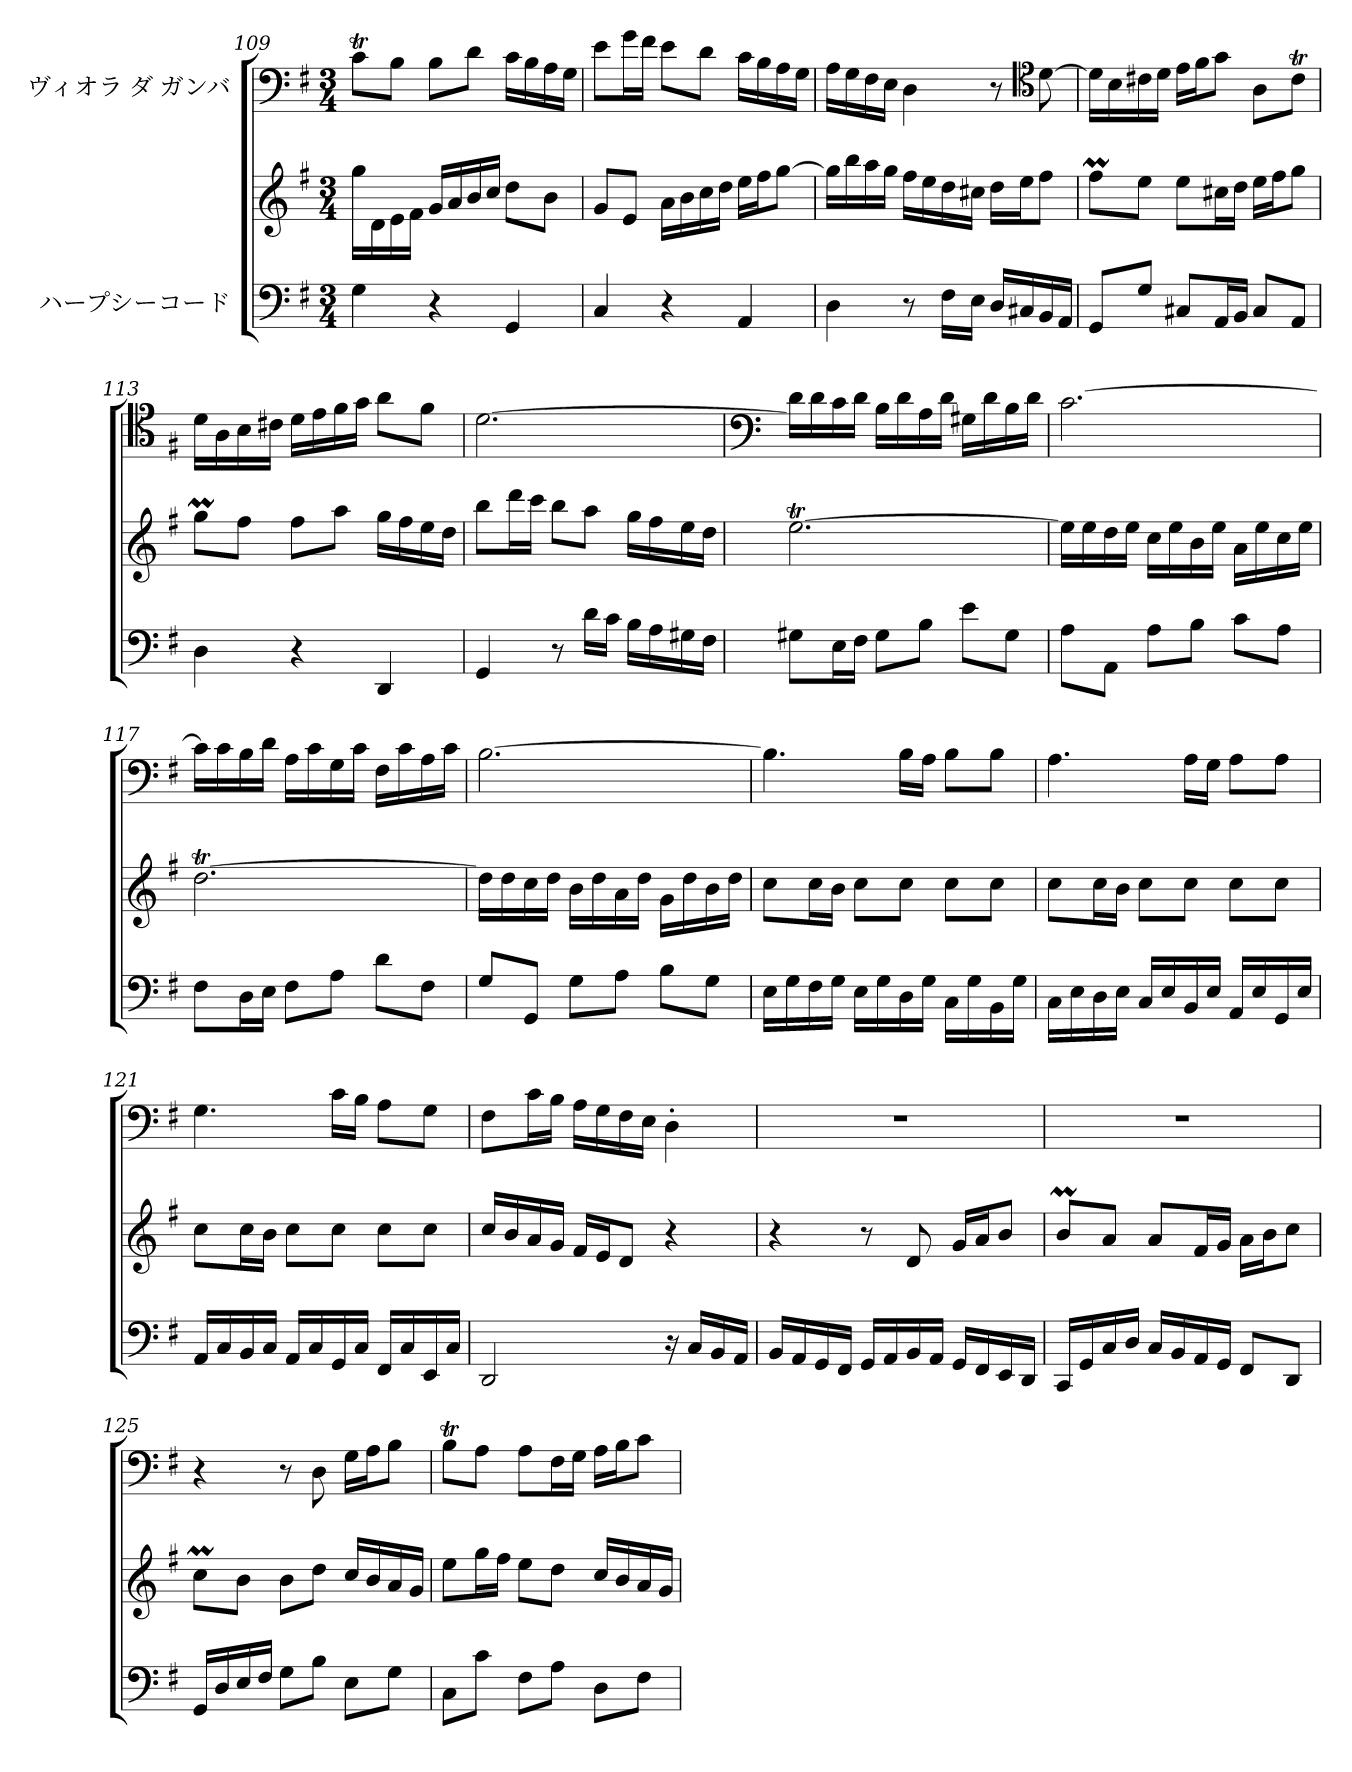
**kern	**kern	**kern
*part2	*part2	*part1
*staff3	*staff2	*staff1
*I"ハープシーコード	*	*I"ヴィオラ ダ ガンバ
*clefF4	*clefG2	*clefF4
*k[f#]	*k[f#]	*k[f#]
*M3/4	*M3/4	*M3/4
=109	=109	=109
4G\	16gg\LL	8cT\L
.	16d\	.
.	16e\	8B\J
.	16f#\JJ	.
4r	16g/LL	8B\L
.	16a/	.
.	16b/	8d\J
.	16cc/JJ	.
4GG/	8dd\L	16c\LL
.	.	16B\
.	8b\J	16A\
.	.	16G\JJ
!!LO:LB:g=z
=110	=110	=110
4C/	8g/L	8e\L
.	8e/J	16g\L
.	.	16f#\JJ
4r	16a\LL	8e\L
.	16b\	.
.	16cc\	8d\J
.	16dd\JJ	.
4AA/	16ee\LL	16c\LL
.	16ff#\J	16B\
.	[8gg\J	16A\
.	.	16G\JJ
=111	=111	=111
4D\	16gg\LL]	16A\LL
.	16bb\	16G\
.	16aa\	16F#\
.	16gg\JJ	16E\JJ
8r	16ff#\LL	4D\
.	16ee\	.
16F#\LL	16dd\	.
16E\JJ	16cc#X\JJ	.
16D/LL	16dd\LL	8r
16C#X/	16ee\J	.
*	*	*clefC4
16BB/	8ff#\J	[8d\
16AA/JJ	.	.
=112	=112	=112
8GG/L	8ff#m\L	16d\LL]
.	.	16B\
8G/J	8ee\J	16c#X\
.	.	16d\JJ
8C#X/L	8ee\L	16e\LL
.	.	16f#\J
16AA/L	16cc#X\L	8g\J
16BB/JJ	16dd\JJ	.
8C#/L	16ee\LL	8A\L
.	16ff#\J	.
8AA/J	8gg\J	8c#t\J
!!LO:LB:g=z
=113	=113	=113
4D\	8ggM\L	16d\LL
.	.	16A\
.	8ff#\J	16B\
.	.	16c#X\JJ
4r	8ff#\L	16d\LL
.	.	16e\
.	8aa\J	16f#\
.	.	16g\JJ
4DD/	16gg\LL	8a\L
.	16ff#\	.
.	16ee\	8f#\J
.	16dd\JJ	.
=114	=114	=114
4GG/	8bb\L	[2.d\
.	16ddd\L	.
.	16ccc\JJ	.
8r	8bb\L	.
16d\LL	8aa\J	.
16c\JJ	.	.
16B\LL	16gg\LL	.
16A\	16ff#\	.
16G#X\	16ee\	.
16F#\JJ	16dd\JJ	.
=115	=115	=115
*	*	*clefF4
8G#X\L	[2.eeT\	16d\LL]
.	.	16d\
16E\L	.	16c\
16F#\JJ	.	16d\JJ
8G#\L	.	16B\LL
.	.	16d\
8B\J	.	16A\
.	.	16d\JJ
8e\L	.	16G#X\LL
.	.	16d\
8G#\J	.	16B\
.	.	16d\JJ
!!LO:LB:g=z
=116	=116	=116
8A\L	16ee\LL]	[2.c\
.	16ee\	.
8AA\J	16dd\	.
.	16ee\JJ	.
8A\L	16cc\LL	.
.	16ee\	.
8B\J	16b\	.
.	16ee\JJ	.
8c\L	16a\LL	.
.	16ee\	.
8A\J	16cc\	.
.	16ee\JJ	.
=117	=117	=117
8F#\L	[2.ddT\	16c\LL]
.	.	16c\
16D\L	.	16B\
16E\JJ	.	16d\JJ
8F#\L	.	16A\LL
.	.	16c\
8A\J	.	16G\
.	.	16c\JJ
8d\L	.	16F#\LL
.	.	16c\
8F#\J	.	16A\
.	.	16c\JJ
=118	=118	=118
8G/L	16dd\LL]	[2.B\
.	16dd\	.
8GG/J	16cc\	.
.	16dd\JJ	.
8G\L	16b\LL	.
.	16dd\	.
8A\J	16a\	.
.	16dd\JJ	.
8B\L	16g\LL	.
.	16dd\	.
8G\J	16b\	.
.	16dd\JJ	.
=119	=119	=119
16E\LL	8cc\L	4.B\]
16G\	.	.
16F#\	16cc\L	.
16G\JJ	16b\JJ	.
16E\LL	8cc\L	.
16G\	.	.
16D\	8cc\J	16B\LL
16G\JJ	.	16A\JJ
16C\LL	8cc\L	8B\L
16G\	.	.
16BB\	8cc\J	8B\J
16G\JJ	.	.
!!LO:PB:g=z
=120	=120	=120
16C\LL	8cc\L	4.A\
16E\	.	.
16D\	16cc\L	.
16E\JJ	16b\JJ	.
16C/LL	8cc\L	.
16E/	.	.
16BB/	8cc\J	16A\LL
16E/JJ	.	16G\JJ
16AA/LL	8cc\L	8A\L
16E/	.	.
16GG/	8cc\J	8A\J
16E/JJ	.	.
=121	=121	=121
16AA/LL	8cc\L	4.G\
16C/	.	.
16BB/	16cc\L	.
16C/JJ	16b\JJ	.
16AA/LL	8cc\L	.
16C/	.	.
16GG/	8cc\J	16c\LL
16C/JJ	.	16B\JJ
16FF#/LL	8cc\L	8A\L
16C/	.	.
16EE/	8cc\J	8G\J
16C/JJ	.	.
=122	=122	=122
2DD/	16cc/LL	8F#\L
.	16b/	.
.	16a/	16c\L
.	16g/JJ	16B\JJ
.	16f#/LL	16A\LL
.	16e/J	16G\
.	8d/J	16F#\
.	.	16E\JJ
16r	4r	4D'\
16C/LL	.	.
16BB/	.	.
16AA/JJ	.	.
=123	=123	=123
16BB/LL	4r	2.r
16AA/	.	.
16GG/	.	.
16FF#/JJ	.	.
16GG/LL	8r	.
16AA/	.	.
16BB/	8d/	.
16AA/JJ	.	.
16GG/LL	16g/LL	.
16FF#/	16a/J	.
16EE/	8b/J	.
16DD/JJ	.	.
!!LO:LB:g=z
=124	=124	=124
16CC/LL	8bm/L	2.r
16GG/	.	.
16C/	8a/J	.
16D/JJ	.	.
16C/LL	8a/L	.
16BB/	.	.
16AA/	16f#/L	.
16GG/JJ	16g/JJ	.
8FF#/L	16a\LL	.
.	16b\J	.
8DD/J	8cc\J	.
=125	=125	=125
16GG/LL	8ccM\L	4r
16D/	.	.
16E/	8b\J	.
16F#/JJ	.	.
8G\L	8b\L	8r
8B\J	8dd\J	8D\
8E\L	16cc/LL	16G\LL
.	16b/	16A\J
8G\J	16a/	8B\J
.	16g/JJ	.
=126	=126	=126
8C\L	8ee\L	8Bt\L
8c\J	16gg\L	8A\J
.	16ff#\JJ	.
8F#\L	8ee\L	8A\L
8A\J	8dd\J	16F#\L
.	.	16G\JJ
8D\L	16cc/LL	16A\LL
.	16b/	16B\J
8F#\J	16a/	8c\J
.	16g/JJ	.
=	=	=
*-	*-	*-
